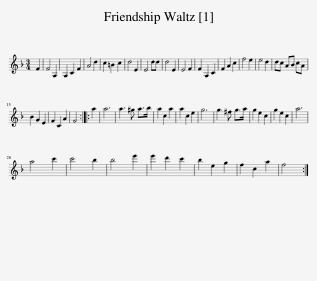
X:1
L:1/8
M:3/4
I:linebreak $
K:F
V:1 treble
V:1
 F2 | F4 A,2 | A,2 C2 F2 | A4 d2 | c2 =B2 c2 | %5
 d4 E2 | E4 dd | d4 E2 | E4 F2 | F2 A,2 C2 | %10
 F2 A2 c2 | f4 e2 | e4 d2 | dc AB cA |$ B2 G2 E2 | %15
 F2 C2 A2 | F4 :: a2 | a6 | a3 ^g a>b | %20
 a2 c2 a2 | a2 c2 e2 | g6 | g3 ^f g>a | g2 e2 c2 | %25
 g2 e2 c2 | a6 |$ a4 c'2 | c'4 b2 | b4 e'2 | %30
 e'2 d'2 c'2 | b2 e2 g2 | f2 c2 a2 | f4 :| %34
